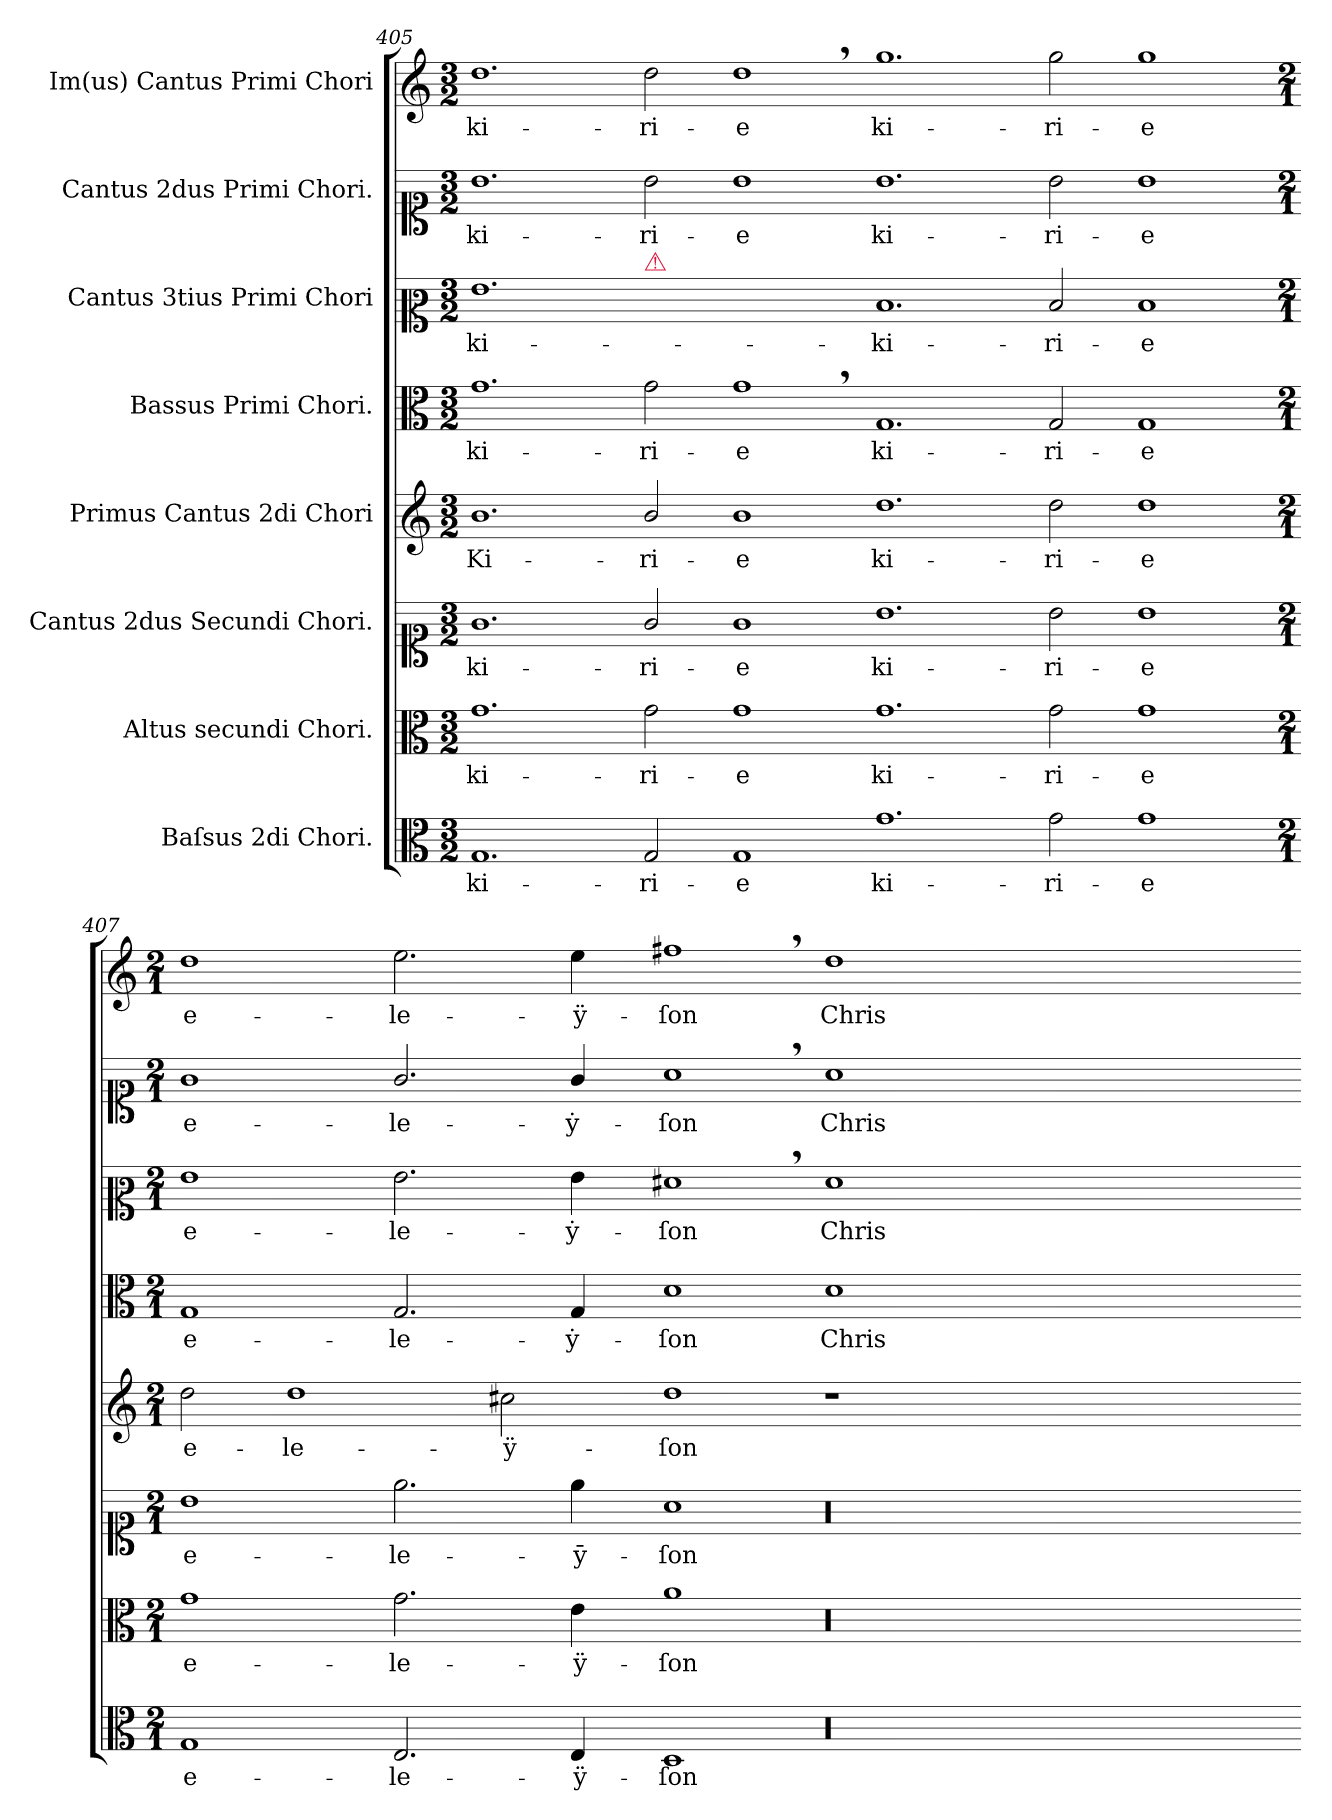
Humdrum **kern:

**kern	**text	**kern	**text	**kern	**text	**kern	**text	**kern	**text	**kern	**text	**kern	**text	**kern	**text
*part8	*part8	*part7	*part7	*part6	*part6	*part5	*part5	*part4	*part4	*part3	*part3	*part2	*part2	*part1	*part1
*staff8	*staff8	*staff7	*staff7	*staff6	*staff6	*staff5	*staff5	*staff4	*staff4	*staff3	*staff3	*staff2	*staff2	*staff1	*staff1
*I"Baſsus 2di Chori.	*	*I"Altus secundi Chori.	*	*I"Cantus 2dus Secundi Chori.	*	*I"Primus Cantus 2di Chori	*	*I"Bassus Primi Chori.	*	*I"Cantus 3tius Primi Chori	*	*I"Cantus 2dus Primi Chori.	*	*I"Im(us) Cantus Primi Chori	*
*clefC3	*	*clefC3	*	*clefC1	*	*clefG2	*	*clefC3	*	*clefC2	*	*clefC1	*	*clefG2	*
*k[]	*	*k[]	*	*k[]	*	*k[]	*	*k[]	*	*k[]	*	*k[]	*	*k[]	*
*M3/2	*	*M3/2	*	*M3/2	*	*M3/2	*	*M3/2	*	*M3/2	*	*M3/2	*	*M3/2	*
=405	=405	=405	=405	=405	=405	=405	=405	=405	=405	=405	=405	=405	=405	=405	=405
1.G	ki-	1.g	ki-	1.g	ki-	1.b	Ki-	1.g	ki-	1.g	ki-	1.b	ki-	1.dd	ki-
!	!	!	!	!	!	!	!	!	!	!LO:TX:a:color=crimson:t=⚠	!	!	!	!	!
2G/	-ri-	2g\	-ri-	2g/	-ri-	2b/	-ri-	2g\	-ri-	2g\yy	-ri-	2b\	-ri-	2dd\	-ri-
1G	-e	1g	-e	1g	-e	1b	-e	1g,<	-e	1gyy	-e	1b	-e	1dd,<	-e
=406-	=406-	=406-	=406-	=406-	=406-	=406-	=406-	=406-	=406-	=406-	=406-	=406-	=406-	=406-	=406-
1.g	ki-	1.g	ki-	1.b	ki-	1.dd	ki-	1.G	ki-	1.d	ki-	1.b	ki-	1.gg	ki-
2g\	-ri-	2g\	-ri-	2b\	-ri-	2dd\	-ri-	2G/	-ri-	2d/	-ri-	2b\	-ri-	2gg\	-ri-
1g	-e	1g	-e	1b	-e	1dd	-e	1G	-e	1d	-e	1b	-e	1gg	-e
=407-	=407-	=407-	=407-	=407-	=407-	=407-	=407-	=407-	=407-	=407-	=407-	=407-	=407-	=407-	=407-
*M2/1	*	*M2/1	*	*M2/1	*	*M2/1	*	*M2/1	*	*M2/1	*	*M2/1	*	*M2/1	*
1G	e-	1g	e-	1b	e-	2dd\	e-	1G	e-	1g	e-	1g	e-	1dd	e-
.	.	.	.	.	.	1dd	-le-	.	.	.	.	.	.	.	.
2.E/	-le-	2.g\	-le-	2.ee\	-le-	.	.	2.G/	-le-	2.g\	-le-	2.g/	-le-	2.ee\	-le-
.	.	.	.	.	.	2cc#X\	-ÿ-	.	.	.	.	.	.	.	.
4E/	-ÿ-	4e\	-ÿ-	4ee\	-ȳ-	.	.	4G/	-ẏ-	4g\	ẏ-	4g/	ẏ-	4ee\	-ÿ-
=408-	=408-	=408-	=408-	=408-	=408-	=408-	=408-	=408-	=408-	=408-	=408-	=408-	=408-	=408-	=408-
1D	-ſon	1a	-ſon	1a	-ſon	1dd	-ſon	1d	-ſon	1f#X,<	-ſon	1a,<	-ſon	1ff#X,<	-ſon
00r	.	00r	.	00r	.	1r	.	1d	Chris-	1f#	Chris-	1a	Chris-	1dd	Chris-
.	.	.	.	.	.	0.ryy	.	0.ryy	.	0.ryy	.	0.ryy	.	0.ryy	.
=-	=-	=-	=-	=-	=-	=-	=-	=-	=-	=-	=-	=-	=-	=-	=-
*-	*-	*-	*-	*-	*-	*-	*-	*-	*-	*-	*-	*-	*-	*-	*-
